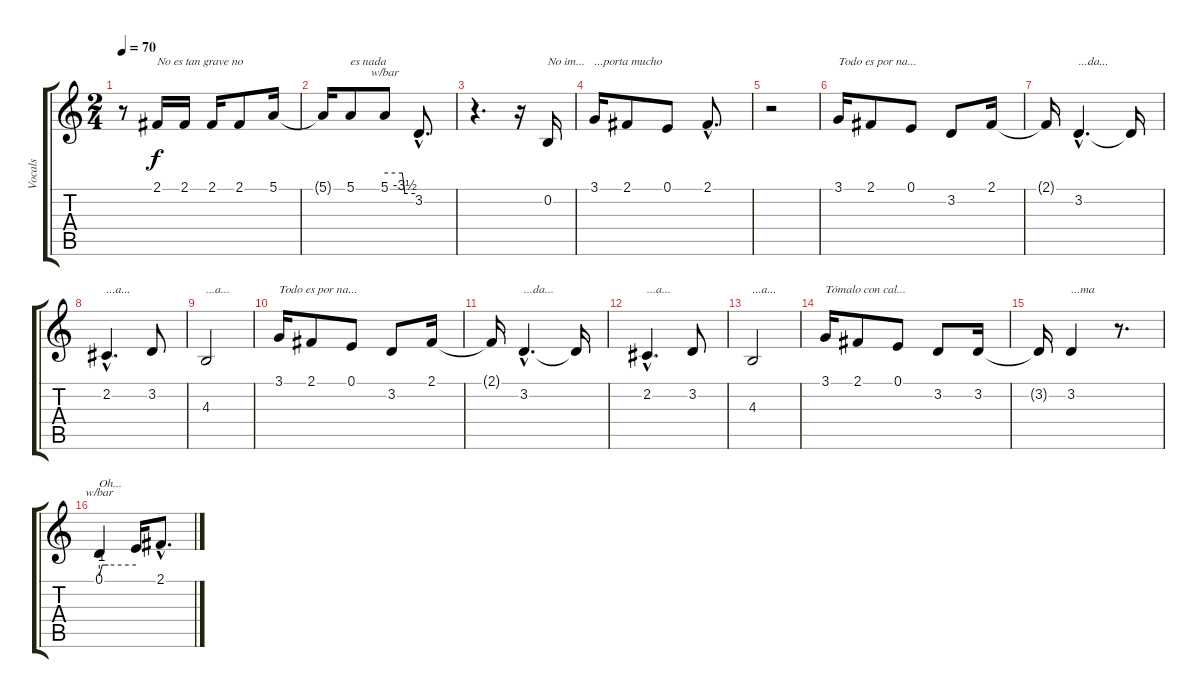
\track ("Vocals" "Vocals") {instrument oboe}
\staff {score tabs}
\tuning (E4 B3 G3 D3 A2 E2) {hide}
\ts (2 4)
\tempo 70
\clef g2
\ks c
r.8{dy f} 2.1.16{txt "No es tan grave no"} 2.1.16 2.1.16 2.1.8 5.1.16 |
5.1{t}.16 5.1.8{txt "es nada"} 5.1.8{tbe (custom default 0 0 35 0 40 -14 45 -14 60 -14)} 3.2{hac}.8{d} |
r.4{d} r.16 0.2.16{txt "No im..."} |
3.1.16{txt "...porta mucho"} 2.1.8 0.1.8 2.1{hac}.8{d} |
r.2 |
3.1.16{txt "Todo es por na..."} 2.1.8 0.1.8 3.2.8 2.1.16 |
2.1{t}.16 3.2{hac}.4{d txt "...da..."} 3.2{t}.16 |
2.2{hac}.4{d txt "...a..."} 3.2.8 |
4.3.2{txt "...a..."} |
3.1.16{txt "Todo es por na..."} 2.1.8 0.1.8 3.2.8 2.1.16 |
2.1{t}.16 3.2{hac}.4{d txt "...da..."} 3.2{t}.16 |
2.2{hac}.4{d txt "...a..."} 3.2.8 |
4.3.2{txt "...a..."} |
3.1.16{txt "Tómalo con cal..."} 2.1.8 0.1.8 3.2.8 3.2.16 |
3.2{t}.16 3.2.4{txt "...ma"} r.8{d} |
0.1.4{tbe (custom default 0 -4 5 0 15 0 60 0) txt "Oh..."} 0.1{t}.16 2.1{hac}.8{d}
